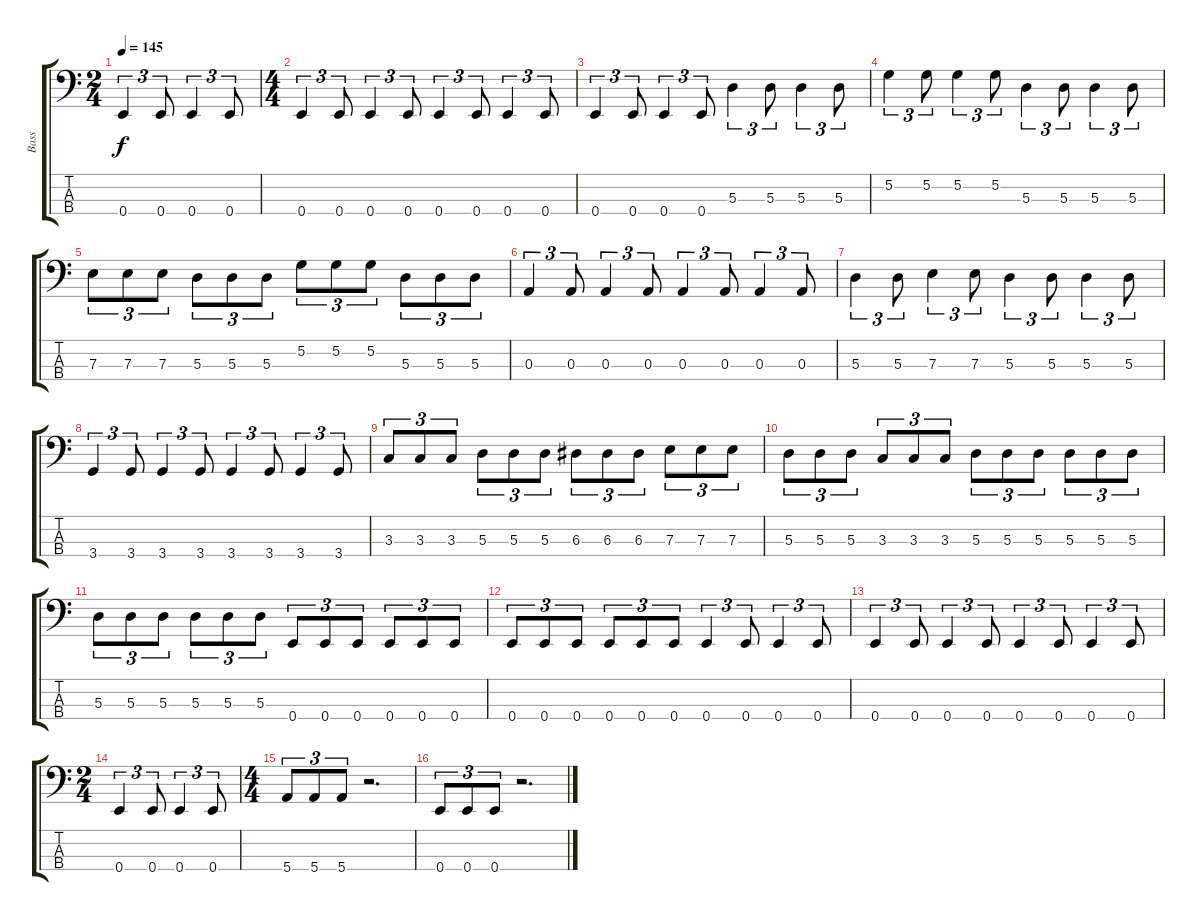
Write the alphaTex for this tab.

\track ("Bass" "Bass") {instrument electricbasspick}
\staff {score tabs}
\tuning (G2 D2 A1 E1) {hide}
\ts (2 4)
\tempo 145
\clef f4
\ks c
0.4.4{tu (3 2) dy f} 0.4.8{tu (3 2)} 0.4.4{tu (3 2)} 0.4.8{tu (3 2)} |
\ts (4 4)
0.4.4{tu (3 2)} 0.4.8{tu (3 2)} 0.4.4{tu (3 2)} 0.4.8{tu (3 2)} 0.4.4{tu (3 2)} 0.4.8{tu (3 2)} 0.4.4{tu (3 2)} 0.4.8{tu (3 2)} |
0.4.4{tu (3 2)} 0.4.8{tu (3 2)} 0.4.4{tu (3 2)} 0.4.8{tu (3 2)} 5.3.4{tu (3 2)} 5.3.8{tu (3 2)} 5.3.4{tu (3 2)} 5.3.8{tu (3 2)} |
5.2.4{tu (3 2)} 5.2.8{tu (3 2)} 5.2.4{tu (3 2)} 5.2.8{tu (3 2)} 5.3.4{tu (3 2)} 5.3.8{tu (3 2)} 5.3.4{tu (3 2)} 5.3.8{tu (3 2)} |
7.3.8{tu (3 2)} 7.3.8{tu (3 2)} 7.3.8{tu (3 2)} 5.3.8{tu (3 2)} 5.3.8{tu (3 2)} 5.3.8{tu (3 2)} 5.2.8{tu (3 2)} 5.2.8{tu (3 2)} 5.2.8{tu (3 2)} 5.3.8{tu (3 2)} 5.3.8{tu (3 2)} 5.3.8{tu (3 2)} |
0.3.4{tu (3 2)} 0.3.8{tu (3 2)} 0.3.4{tu (3 2)} 0.3.8{tu (3 2)} 0.3.4{tu (3 2)} 0.3.8{tu (3 2)} 0.3.4{tu (3 2)} 0.3.8{tu (3 2)} |
5.3.4{tu (3 2)} 5.3.8{tu (3 2)} 7.3.4{tu (3 2)} 7.3.8{tu (3 2)} 5.3.4{tu (3 2)} 5.3.8{tu (3 2)} 5.3.4{tu (3 2)} 5.3.8{tu (3 2)} |
3.4.4{tu (3 2)} 3.4.8{tu (3 2)} 3.4.4{tu (3 2)} 3.4.8{tu (3 2)} 3.4.4{tu (3 2)} 3.4.8{tu (3 2)} 3.4.4{tu (3 2)} 3.4.8{tu (3 2)} |
3.3.8{tu (3 2)} 3.3.8{tu (3 2)} 3.3.8{tu (3 2)} 5.3.8{tu (3 2)} 5.3.8{tu (3 2)} 5.3.8{tu (3 2)} 6.3.8{tu (3 2)} 6.3.8{tu (3 2)} 6.3.8{tu (3 2)} 7.3.8{tu (3 2)} 7.3.8{tu (3 2)} 7.3.8{tu (3 2)} |
5.3.8{tu (3 2)} 5.3.8{tu (3 2)} 5.3.8{tu (3 2)} 3.3.8{tu (3 2)} 3.3.8{tu (3 2)} 3.3.8{tu (3 2)} 5.3.8{tu (3 2)} 5.3.8{tu (3 2)} 5.3.8{tu (3 2)} 5.3.8{tu (3 2)} 5.3.8{tu (3 2)} 5.3.8{tu (3 2)} |
5.3.8{tu (3 2)} 5.3.8{tu (3 2)} 5.3.8{tu (3 2)} 5.3.8{tu (3 2)} 5.3.8{tu (3 2)} 5.3.8{tu (3 2)} 0.4.8{tu (3 2)} 0.4.8{tu (3 2)} 0.4.8{tu (3 2)} 0.4.8{tu (3 2)} 0.4.8{tu (3 2)} 0.4.8{tu (3 2)} |
0.4.8{tu (3 2)} 0.4.8{tu (3 2)} 0.4.8{tu (3 2)} 0.4.8{tu (3 2)} 0.4.8{tu (3 2)} 0.4.8{tu (3 2)} 0.4.4{tu (3 2)} 0.4.8{tu (3 2)} 0.4.4{tu (3 2)} 0.4.8{tu (3 2)} |
0.4.4{tu (3 2)} 0.4.8{tu (3 2)} 0.4.4{tu (3 2)} 0.4.8{tu (3 2)} 0.4.4{tu (3 2)} 0.4.8{tu (3 2)} 0.4.4{tu (3 2)} 0.4.8{tu (3 2)} |
\ts (2 4)
0.4.4{tu (3 2)} 0.4.8{tu (3 2)} 0.4.4{tu (3 2)} 0.4.8{tu (3 2)} |
\ts (4 4)
5.4.8{tu (3 2)} 5.4.8{tu (3 2)} 5.4.8{tu (3 2)} r.2{d} |
0.4.8{tu (3 2)} 0.4.8{tu (3 2)} 0.4.8{tu (3 2)} r.2{d}
